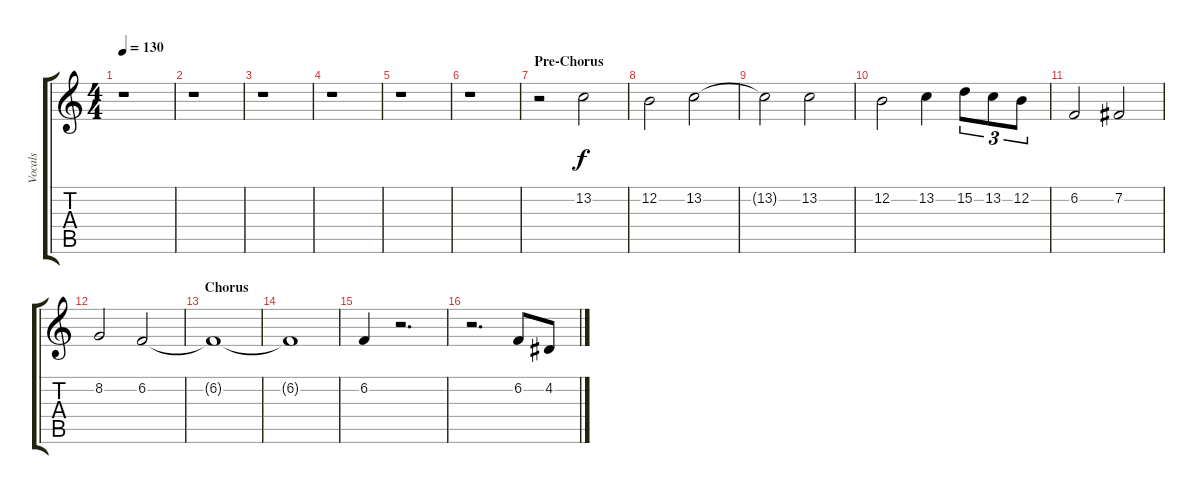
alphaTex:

\track ("Vocals" "Vocals") {instrument sopranosax}
\staff {score tabs}
\tuning (E4 B3 G3 D3 A2 E2) {hide}
\ts (4 4)
\tempo 130
\clef g2
\ks c
r.1{dy f} |
r.1 |
r.1 |
r.1 |
r.1 |
r.1 |
\section ("" "Pre-Chorus")
r.2 13.2.2{volume 16} |
12.2.2 13.2.2 |
13.2{t}.2 13.2.2 |
12.2.2 13.2.4 15.2.8{tu (3 2)} 13.2.8{tu (3 2)} 12.2.8{tu (3 2)} |
6.2.2 7.2.2 |
8.2.2 6.2.2 |
\section ("" "Chorus")
6.2{t}.1 |
6.2{t}.1 |
6.2.4 r.2{d} |
r.2{d} 6.2.8 4.2.8
